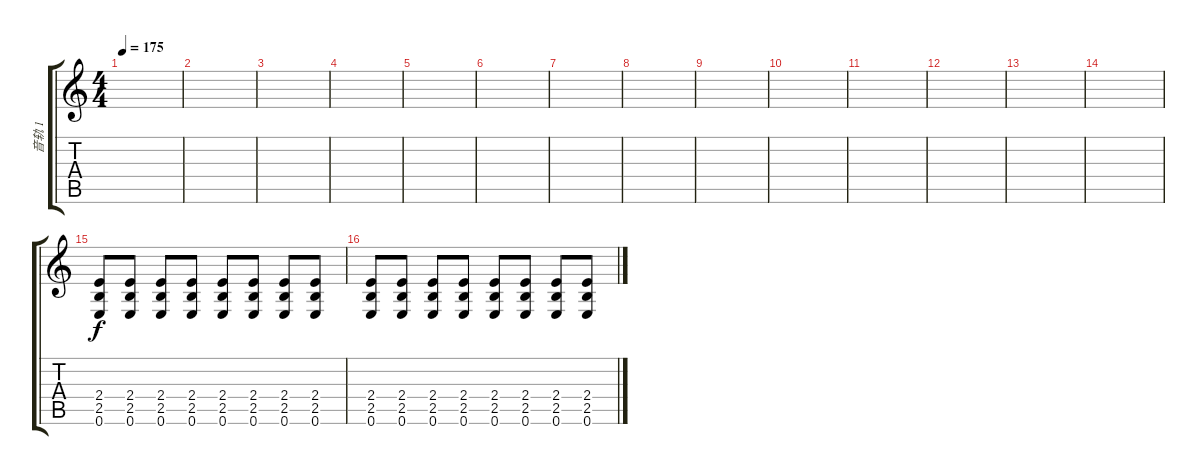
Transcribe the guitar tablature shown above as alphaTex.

\track ("音轨 1" "音轨 1") {instrument distortionguitar}
\staff {score tabs}
\tuning (E4 B3 G3 D3 A2 E2) {hide}
\ts (4 4)
\tempo 175
\clef g2
\ks c
|
|
|
|
|
|
|
|
|
|
|
|
|
|
(2.4 2.5 0.6).8 (2.4 2.5 0.6).8 (2.4 2.5 0.6).8 (2.4 2.5 0.6).8 (2.4 2.5 0.6).8 (2.4 2.5 0.6).8 (2.4 2.5 0.6).8 (2.4 2.5 0.6).8 |
(2.4 2.5 0.6).8 (2.4 2.5 0.6).8 (2.4 2.5 0.6).8 (2.4 2.5 0.6).8 (2.4 2.5 0.6).8 (2.4 2.5 0.6).8 (2.4 2.5 0.6).8 (2.4 2.5 0.6).8
